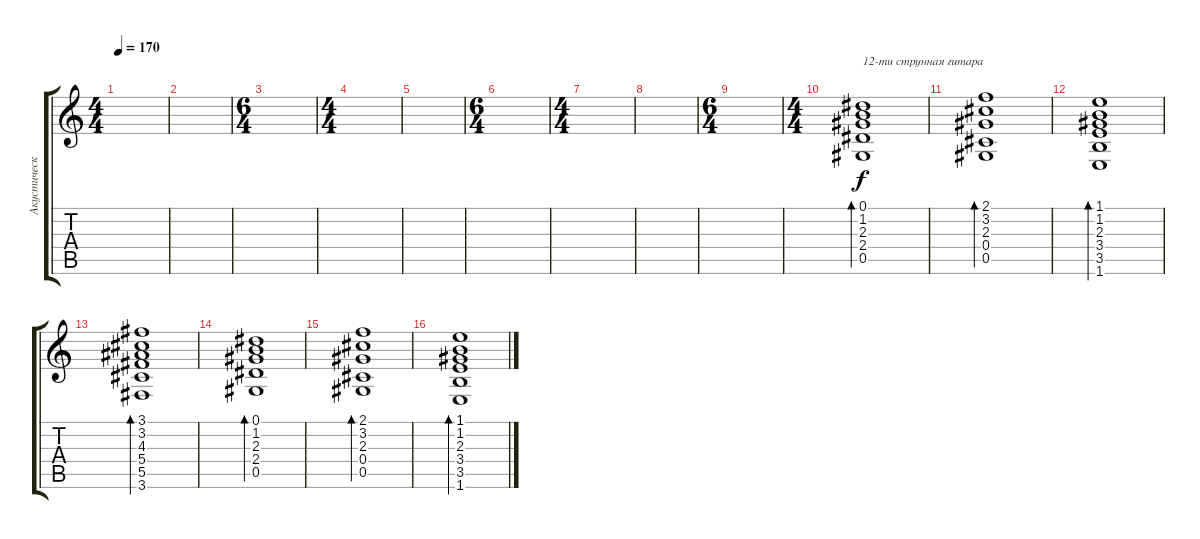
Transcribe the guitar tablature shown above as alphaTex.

\track ("Акустическая гитара" "Акустическ") {instrument acousticguitarsteel}
\staff {score tabs}
\tuning (Eb4 Bb3 Gb3 Db3 Ab2 Eb2) {hide}
\ts (4 4)
\tempo 170
\clef g2
\ks c
|
|
\ts (6 4)
|
\ts (4 4)
|
|
\ts (6 4)
|
\ts (4 4)
|
|
\ts (6 4)
|
\ts (4 4)
(0.1 1.2 2.3 2.4 0.5).1{bd 120 txt "12-ти струнная гитара"} |
(2.1 3.2 2.3 0.4 0.5).1{bd 120} |
(1.1 1.2 2.3 3.4 3.5 1.6).1{bd 120} |
(3.1 3.2 4.3 5.4 5.5 3.6).1{bd 120} |
(0.1 1.2 2.3 2.4 0.5).1{bd 120} |
(2.1 3.2 2.3 0.4 0.5).1{bd 120} |
(1.1 1.2 2.3 3.4 3.5 1.6).1{bd 120}
